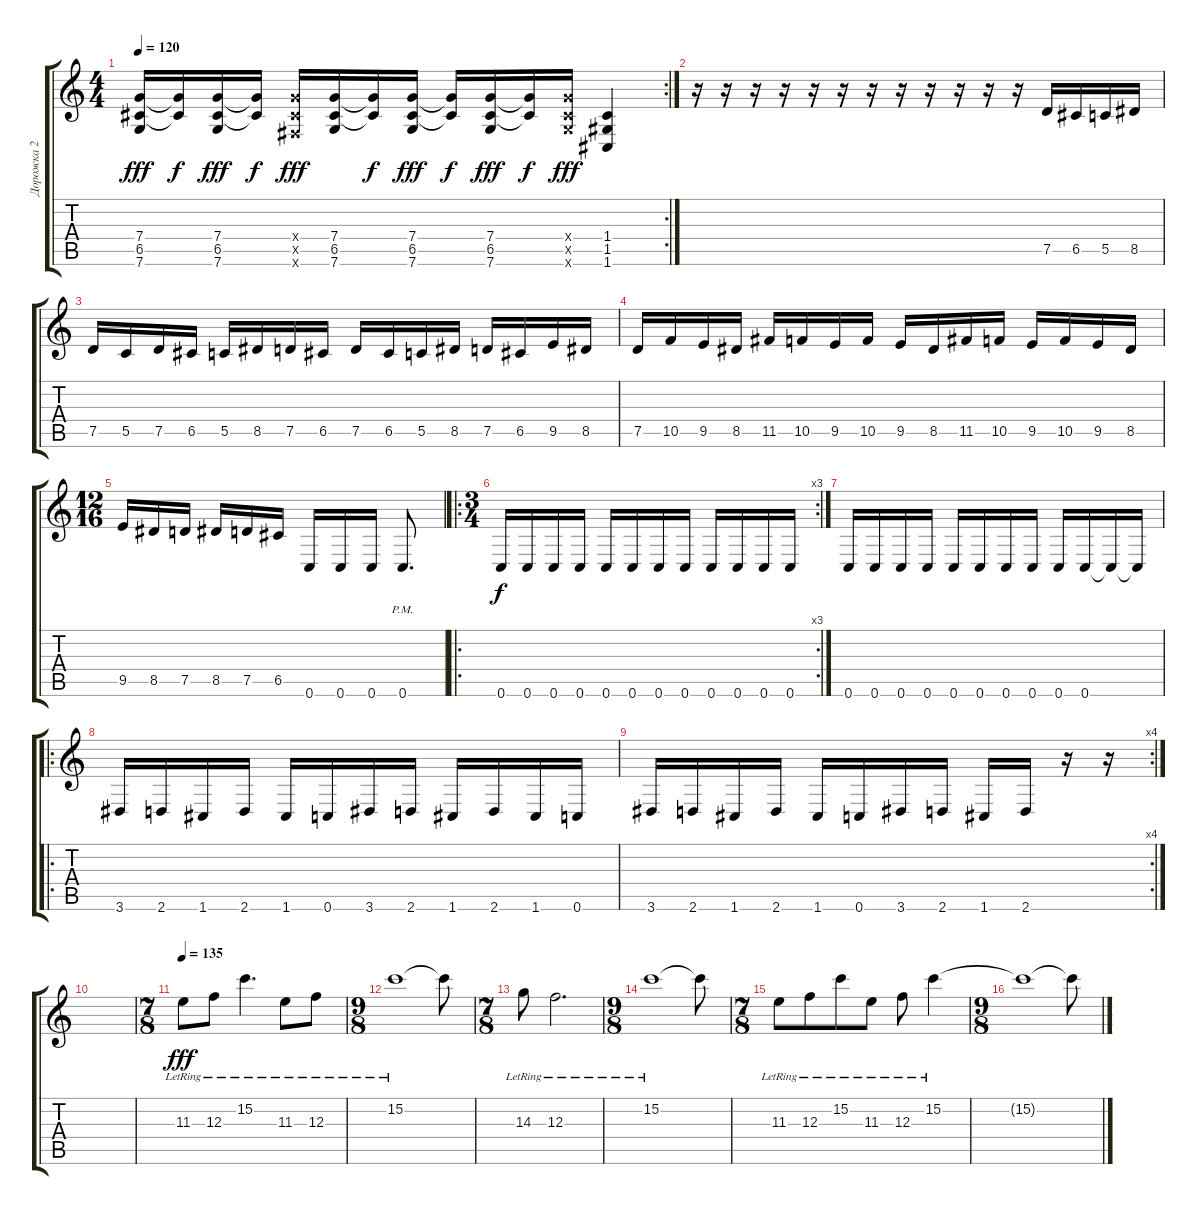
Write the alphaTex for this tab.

\track ("Дорожка 2" "Дорожка 2") {instrument distortionguitar}
\staff {score tabs}
\tuning (D4 A3 F3 C3 G2 C2) {hide}
\rc 2
\ts (4 4)
\tempo 120
\clef g2
\ks c
(7.4 6.5 7.6).16{dy fff} (7.4{t} 6.5{t}).16{dy f} (7.4 6.5 7.6).16{dy fff} (7.4{t} 6.5{t}).16{dy f} (7.4{x} 6.5{x} 6.6{x}).16{dy fff} (7.4 6.5 7.6).16 (7.4{t} 6.5{t}).16{dy f} (7.4 6.5 7.6).16{dy fff} (7.4{t} 6.5{t}).16{dy f} (7.4 6.5 7.6).16{dy fff} (7.4{t} 6.5{t}).16{dy f} (7.4{x} 6.5{x} 7.6{x}).16{dy fff} (1.4 1.5 1.6).4 |
r.16 r.16 r.16 r.16 r.16 r.16 r.16 r.16 r.16 r.16 r.16 r.16 7.5.16 6.5.16 5.5.16 8.5.16 |
7.5.16 5.5.16 7.5.16 6.5.16 5.5.16 8.5.16 7.5.16 6.5.16 7.5.16 6.5.16 5.5.16 8.5.16 7.5.16 6.5.16 9.5.16 8.5.16 |
7.5.16 10.5.16 9.5.16 8.5.16 11.5.16 10.5.16 9.5.16 10.5.16 9.5.16 8.5.16 11.5.16 10.5.16 9.5.16 10.5.16 9.5.16 8.5.16 |
\ts (12 16)
9.5.16 8.5.16 7.5.16 8.5.16 7.5.16 6.5.16 0.6.16 0.6.16 0.6.16 0.6{pm}.8{d} |
\ro
\rc 3
\ts (3 4)
0.6.16{dy f} 0.6.16 0.6.16 0.6.16 0.6.16 0.6.16 0.6.16 0.6.16 0.6.16 0.6.16 0.6.16 0.6.16 |
0.6.16 0.6.16 0.6.16 0.6.16 0.6.16 0.6.16 0.6.16 0.6.16 0.6.16 0.6.16 0.6{t}.16 0.6{t}.16 |
\ro
3.6.16 2.6.16 1.6.16 2.6.16 1.6.16 0.6.16 3.6.16 2.6.16 1.6.16 2.6.16 1.6.16 0.6.16 |
\rc 4
3.6.16 2.6.16 1.6.16 2.6.16 1.6.16 0.6.16 3.6.16 2.6.16 1.6.16 2.6.16 r.16 r.16 |
|
\ts (7 8)
\tempo 135
11.3{lr}.8{dy fff volume 10} 12.3{lr}.8 15.2{lr}.4{d} 11.3{lr}.8 12.3{lr}.8 |
\ts (9 8)
15.2{lr}.1 15.2{t}.8 |
\ts (7 8)
14.3{lr}.8 12.3{lr}.2{d} |
\ts (9 8)
15.2{lr}.1 15.2{t}.8 |
\ts (7 8)
11.3{lr}.8 12.3{lr}.8 15.2{lr}.8 11.3{lr}.8 12.3{lr}.8 15.2{lr}.4 |
\ts (9 8)
15.2{t}.1 15.2{t}.8
